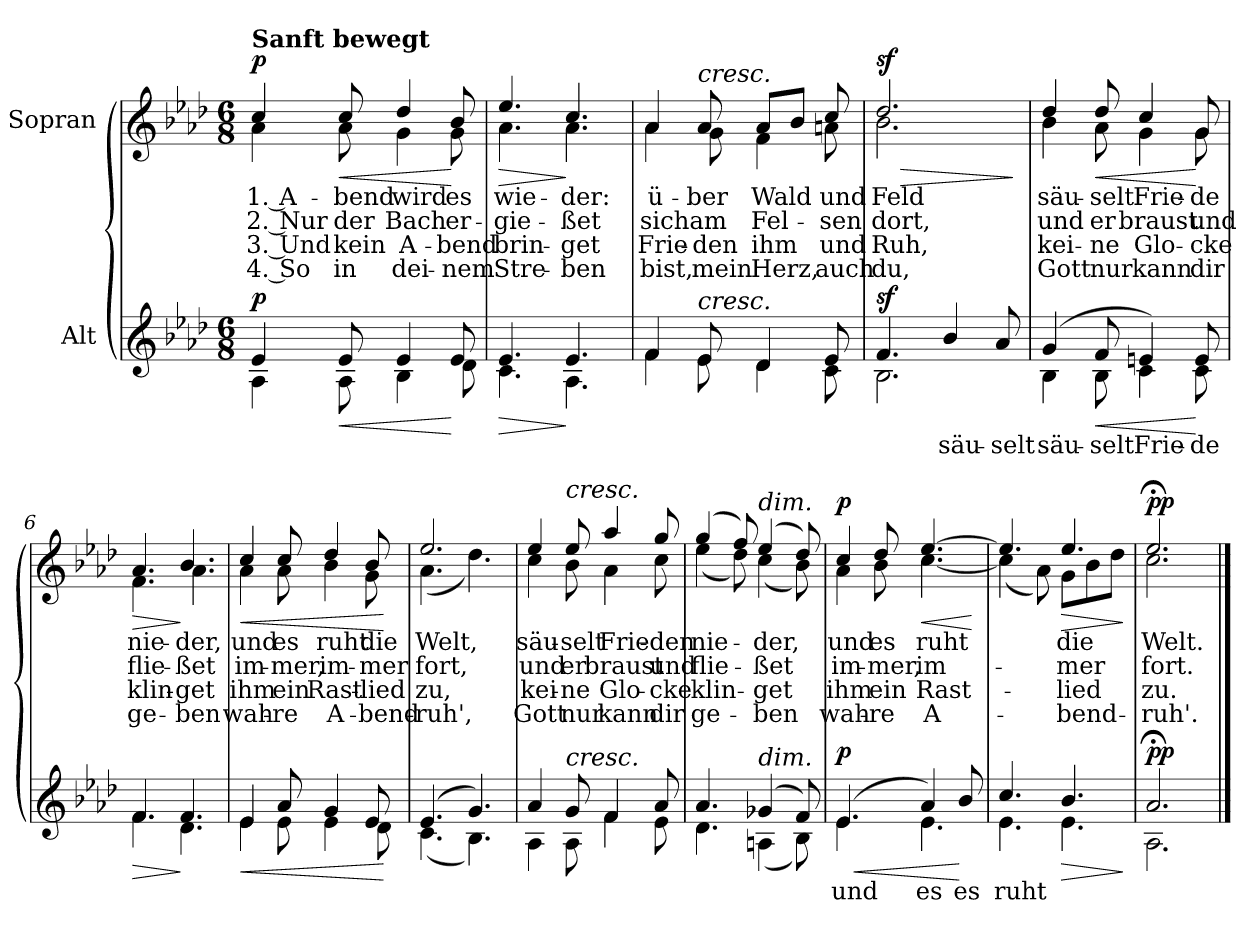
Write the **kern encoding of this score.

**kern	**text	**dynam	**kern	**text	**text	**text	**text	**dynam
*part2	*part2	*part2	*part1	*part1	*part1	*part1	*part1	*part1
*staff2	*staff2	*staff2	*staff1	*staff1	*staff1	*staff1	*staff1	*staff1
*I"Alt	*	*	*I"Sopran	*	*	*	*	*
*clefG2	*	*	*clefG2	*	*	*	*	*
*k[b-e-a-d-]	*	*	*k[b-e-a-d-]	*	*	*	*	*
*M6/8	*	*	*M6/8	*	*	*	*	*
=1	=1	=1	=1	=1	=1	=1	=1	=1
*^	*	*	*^	*	*	*	*	*
!	!	!	!	!LO:TX:a:B:t=Sanft bewegt	!	!	!	!	!	!
!	!	!	!LO:DY:a	!	!	!	!	!	!	!LO:DY:a
4e-/	4A-\	.	p	4cc/	4a-\	1. A-	2. Nur	3. Und	4. So	p
!	!	!	!LO:HP:b	!	!	!	!	!	!	!LO:HP:b
8e-/	8A-\	.	<	8cc/	8a-\	-bend	der	kein	in	<
4e-/	4B-\	.	.	4dd-/	4g\	wird	Bach	A-	dei-	.
8e-/	8d-\	.	[	8b-/	8g\	es	er-	-bend	-nem	[
=2	=2	=2	=2	=2	=2	=2	=2	=2	=2	=2
!	!	!	!LO:HP:b	!	!	!	!	!	!	!LO:HP:b
4.e-/	4.c\	.	>	4.ee-/	4.a-\	wie-	-gie-	brin-	Stre-	>
4.e-/	4.A-\	.	]	4.cc/	4.a-\	-der:	-ßet	-get	-ben	]
=3	=3	=3	=3	=3	=3	=3	=3	=3	=3	=3
4f/	4f\	.	.	4a-/	4a-\	ü-	sich	Frie-	bist,	.
!	!	!	!	!LO:TX:a:i:t=cresc.	!	!	!	!	!	!
!LO:TX:a:i:t=cresc.	!	!	!	!	!	!	!	!	!	!
8e-/	8e-\	.	.	8a-/	8g\	-ber	am	-den	mein	.
4d-/	4d-\	.	.	8a-/L	4f\	Wald	Fel-	ihm	Herz,	.
.	.	.	.	8b-/J	.	.	.	.	.	.
8e-/	8c\	.	.	8cc/	8an\	und	-sen	und	auch	.
=4	=4	=4	=4	=4	=4	=4	=4	=4	=4	=4
!	!	!	!LO:DY:a	!	!	!	!	!	!	!LO:HP:b
!	!	!	!	!	!	!	!	!	!	!LO:DY:n=1:a
4.f/	2.B-\	.	sf	2.dd-/	2.b-\	Feld	dort,	Ruh,	du,	> sf
4b-/	.	säu-	.	.	.	.	.	.	.	.
8a-/	.	-selt	.	.	.	.	.	.	.	.
*v	*v	*	*	*	*	*	*	*	*	*
*	*	*	*v	*v	*	*	*	*	*
.	.	.	.	.	.	.	.	]
!!LO:LB:g=z
=5	=5	=5	=5	=5	=5	=5	=5	=5
*^	*	*	*^	*	*	*	*	*
(4g/	4B-\	säu-	.	4dd-/	4b-\	säu-	und	kei-	Gott	.
!	!	!	!LO:HP:b	!	!	!	!	!	!	!LO:HP:b
8f/	8B-\	-selt	<	8dd-/	8a-\	-selt	er	-ne	nur	<
4en/)	4c\	Frie-	.	4cc/	4g\	Frie-	braust	Glo-	kann	.
8e/	8c\	-de	[	8g/	8g\	-de	und	-cke	dir	[
=6	=6	=6	=6	=6	=6	=6	=6	=6	=6	=6
!	!	!	!LO:HP:b	!	!	!	!	!	!	!LO:HP:b
4.f/	4.f\	.	>	4.a-/	4.f\	nie-	flie-	klin-	ge-	>
4.f/	4.d-\	.	]	4.b-/	4.a-\	-der,	-ßet	-get	-ben	]
=7	=7	=7	=7	=7	=7	=7	=7	=7	=7	=7
!	!	!	!LO:HP:b	!	!	!	!	!	!	!LO:HP:b
4e-/	4e-\	.	<	4cc/	4a-\	und	im-	ihm	wah-	<
8a-/	8e-\	.	.	8cc/	8a-\	es	-mer,	ein	-re	.
4g/	4e-\	.	.	4dd-/	4b-\	ruht	im-	Rast-	A-	.
8e-/	8d-\	.	.	8b-/	8g\	die	-mer	-lied	-bend-	.
*v	*v	*	*	*	*	*	*	*	*	*
*	*	*	*v	*v	*	*	*	*	*
.	.	[	.	.	.	.	.	[
=8	=8	=8	=8	=8	=8	=8	=8	=8
*^	*	*	*^	*	*	*	*	*
(4.e-/	(4.c\	.	.	2.ee-/	(4.a-\	Welt,	fort,	zu,	-ruh',	.
4.g/)	4.B-\)	.	.	.	4.dd-\)	.	.	.	.	.
!!LO:LB:g=z	!!
=9	=9	=9	=9	=9	=9	=9	=9	=9	=9	=9
4a-/	4A-\	.	.	4ee-/	4cc\	säu-	und	kei-	Gott	.
!	!	!	!	!LO:TX:a:i:t=cresc.	!	!	!	!	!	!
!LO:TX:a:i:t=cresc.	!	!	!	!	!	!	!	!	!	!
8g/	8A-\	.	.	8ee-/	8b-\	-selt	er	-ne	nur	.
4f/	4f\	.	.	4aa-/	4a-\	Frie-	braust	Glo-	kann	.
8a-/	8e-\	.	.	8gg/	8cc\	-den	und	-cke	dir	.
=10	=10	=10	=10	=10	=10	=10	=10	=10	=10	=10
4.a-/	4.d-\	.	.	(4gg/	(4ee-\	nie-	flie-	klin-	ge-	.
.	.	.	.	8ff/)	8dd-\)	.	.	.	.	.
!	!	!	!	!LO:TX:a:i:t=dim.	!	!	!	!	!	!
!LO:TX:a:i:t=dim.	!	!	!	!	!	!	!	!	!	!
(4g-X/	(4An\	.	.	(4ee-/	(4cc\	-der,	-ßet	-get	-ben	.
8f/)	8B-\)	.	.	8dd-/)	8b-\)	.	.	.	.	.
=11	=11	=11	=11	=11	=11	=11	=11	=11	=11	=11
!	!	!	!LO:HP:b	!	!	!	!	!	!	!
!	!	!	!LO:DY:n=1:a	!	!	!	!	!	!	!LO:DY:a
(4.e-/	4.e-\	und	< p	4cc/	4a-\	und	im-	ihm	wah-	p
.	.	.	.	8dd-/	8b-\	es	-mer,	ein	-re	.
!	!	!	!	!	!	!	!	!	!	!LO:HP:b
4a-/)	4.e-\	es	.	[4.ee-/	[4.cc\	ruht	-im-	-Rast-	-A-	<
8b-/	.	es	[	.	.	.	.	.	.	.
*v	*v	*	*	*	*	*	*	*	*	*
*	*	*	*v	*v	*	*	*	*	*
.	.	.	.	.	.	.	.	[
=12	=12	=12	=12	=12	=12	=12	=12	=12
*^	*	*	*^	*	*	*	*	*
4.cc/	4.e-\	ruht	.	4.ee-/]	(4cc\]	.	.	.	.	.
.	.	.	.	.	8a-\)	.	.	.	.	.
!	!	!	!LO:HP:b	!	!	!	!	!	!	!LO:HP:b
4.b-/	4.e-\	.	>	4.ee-/	8g\L	die	-mer	-lied	-bend-	>
.	.	.	.	.	8b-\	.	.	.	.	.
.	.	.	.	.	8dd-\J	.	.	.	.	.
*v	*v	*	*	*	*	*	*	*	*	*
*	*	*	*v	*v	*	*	*	*	*
.	.	]	.	.	.	.	.	]
=13	=13	=13	=13	=13	=13	=13	=13	=13
*^	*	*	*^	*	*	*	*	*
!	!	!	!LO:DY:a	!	!	!	!	!	!	!LO:DY:a
2.a-;</	2.A-\	.	pp	2.ee-;</	2.cc\	Welt.	fort.	zu.	-ruh'.	pp
*v	*v	*	*	*	*	*	*	*	*	*
*	*	*	*v	*v	*	*	*	*	*
==	==	==	==	==	==	==	==	==
*-	*-	*-	*-	*-	*-	*-	*-	*-
